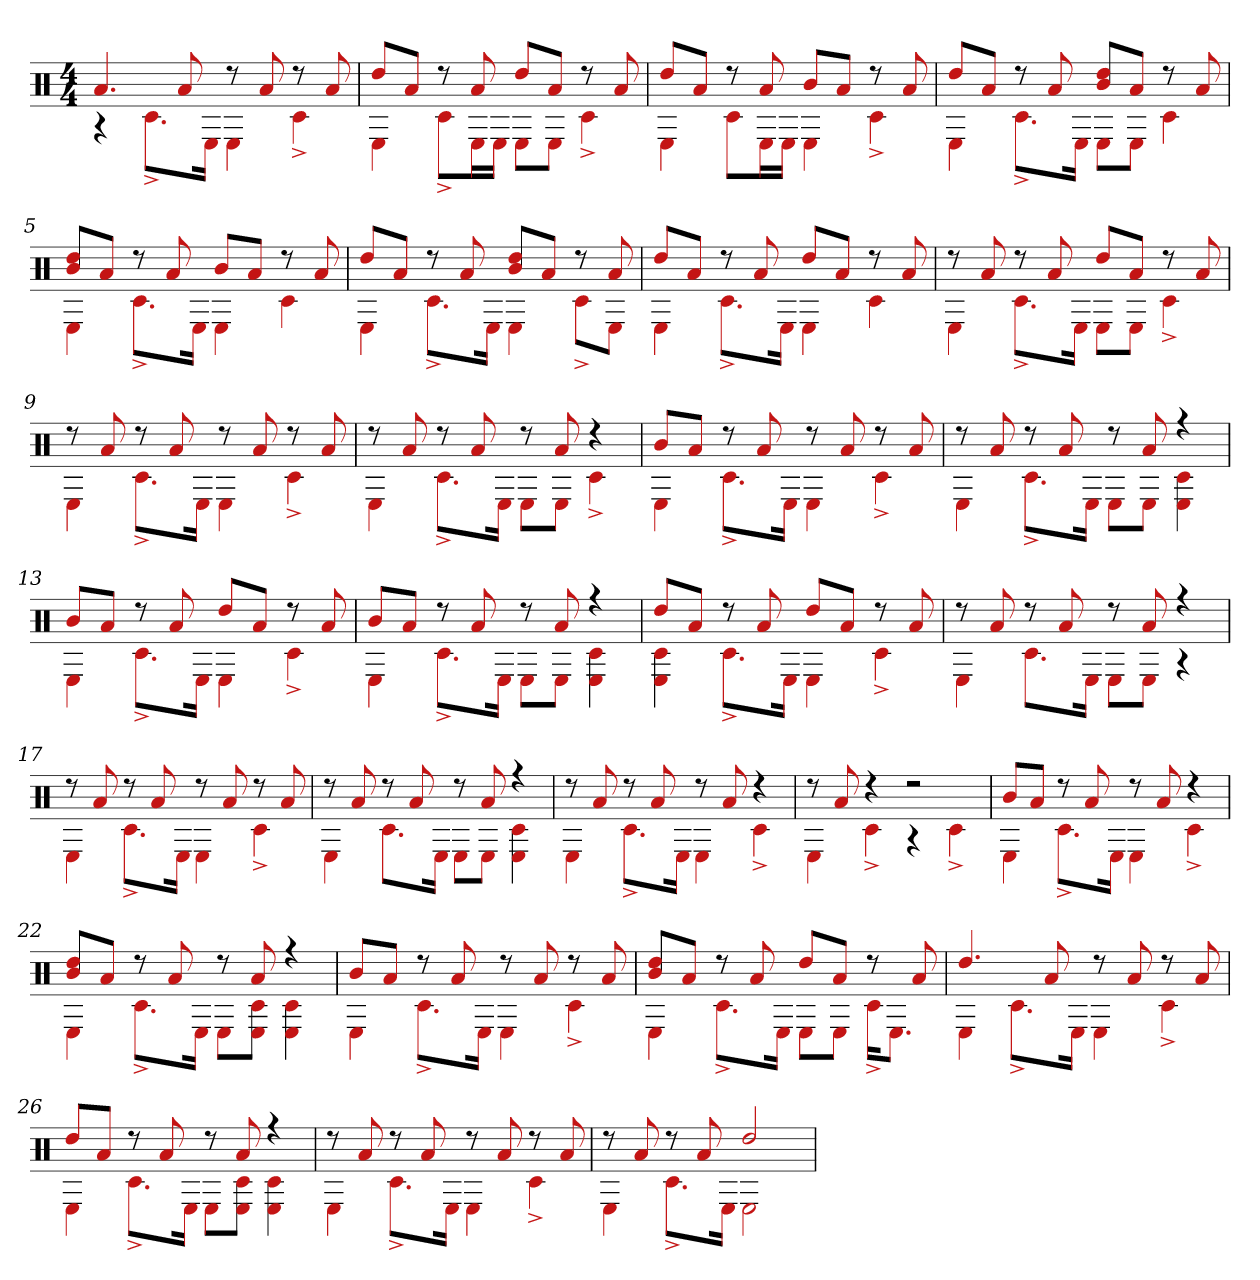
**kern
*part1
*staff1
*clefX
*k[]
*M4/4
=1
*^
4.a	4r
.	8.c#^L
8a	.
.	16EJk
8r	4E
8a	.
8r	4c#^
8a	.
=2	=2
8ddL	4E
8aJ	.
8r	8c#^L
8a	16EL
.	16EJJ
8ddL	8EL
8aJ	8EJ
8r	4c#^
8a	.
=3	=3
8ddL	4E
8aJ	.
8r	8c#L
8a	16EL
.	16EJJ
8bL	4E
8aJ	.
8r	4c#^
8a	.
=4	=4
8ddL	4E
8aJ	.
8r	8.c#^L
8a	.
.	16EJk
8dd 8bL	8EL
8aJ	8EJ
8r	4c#
8a	.
=5	=5
8dd 8bL	4E
8aJ	.
8r	8.c#^L
8a	.
.	16EJk
8bL	4E
8aJ	.
8r	4c#
8a	.
=6	=6
8ddL	4E
8aJ	.
8r	8.c#^L
8a	.
.	16EJk
8dd 8bL	4E
8aJ	.
8r	8c#^L
8a	8EJ
=7	=7
8ddL	4E
8aJ	.
8r	8.c#^L
8a	.
.	16EJk
8ddL	4E
8aJ	.
8r	4c#
8a	.
=8	=8
8r	4E
8a	.
8r	8.c#^L
8a	.
.	16EJk
8ddL	8EL
8aJ	8EJ
8r	4c#^
8a	.
=9	=9
8r	4E
8a	.
8r	8.c#^L
8a	.
.	16EJk
8r	4E
8a	.
8r	4c#^
8a	.
=10	=10
8r	4E
8a	.
8r	8.c#^L
8a	.
.	16EJk
8r	8EL
8a	8EJ
4r	4c#^
=11	=11
8bL	4E
8aJ	.
8r	8.c#^L
8a	.
.	16EJk
8r	4E
8a	.
8r	4c#^
8a	.
=12	=12
8r	4E
8a	.
8r	8.c#^L
8a	.
.	16EJk
8r	8EL
8a	8EJ
4r	4c# 4E
=13	=13
8bL	4E
8aJ	.
8r	8.c#^L
8a	.
.	16EJk
8ddL	4E
8aJ	.
8r	4c#^
8a	.
=14	=14
8bL	4E
8aJ	.
8r	8.c#^L
8a	.
.	16EJk
8r	8EL
8a	8EJ
4r	4c# 4E
=15	=15
8ddL	4E 4c#
8aJ	.
8r	8.c#^L
8a	.
.	16EJk
8ddL	4E
8aJ	.
8r	4c#^
8a	.
=16	=16
8r	4E
8a	.
8r	8.c#L
8a	.
.	16EJk
8r	8EL
8a	8EJ
4r	4r
=17	=17
8r	4E
8a	.
8r	8.c#^L
8a	.
.	16EJk
8r	4E
8a	.
8r	4c#^
8a	.
=18	=18
8r	4E
8a	.
8r	8.c#L
8a	.
.	16EJk
8r	8EL
8a	8EJ
4r	4c# 4E
=19	=19
8r	4E
8a	.
8r	8.c#^L
8a	.
.	16EJk
8r	4E
8a	.
4r	4c#^
=20	=20
8r	4E
8a	.
4r	4c#^
2r	4r
.	4c#^
=21	=21
8bL	4E
8aJ	.
8r	8.c#^L
8a	.
.	16EJk
8r	4E
8a	.
4r	4c#^
=22	=22
8dd 8bL	4E
8aJ	.
8r	8.c#^L
8a	.
.	16EJk
8r	8EL
8a	8E 8c#J
4r	4c# 4E
=23	=23
8bL	4E
8aJ	.
8r	8.c#^L
8a	.
.	16EJk
8r	4E
8a	.
8r	4c#^
8a	.
=24	=24
8dd 8bL	4E
8aJ	.
8r	8.c#^L
8a	.
.	16EJk
8ddL	8EL
8aJ	8EJ
8r	16c#^KL
.	8.EJ
8a	.
=25	=25
4.dd	4E
.	8.c#^L
8a	.
.	16EJk
8r	4E
8a	.
8r	4c#^
8a	.
=26	=26
8ddL	4E
8aJ	.
8r	8.c#^L
8a	.
.	16EJk
8r	8EL
8a	8E 8c#J
4r	4c# 4E
=27	=27
8r	4E
8a	.
8r	8.c#^L
8a	.
.	16EJk
8r	4E
8a	.
8r	4c#^
8a	.
=28	=28
8r	4E
8a	.
8r	8.c#^L
8a	.
.	16EJk
2dd	2E
*v	*v
=
*-
